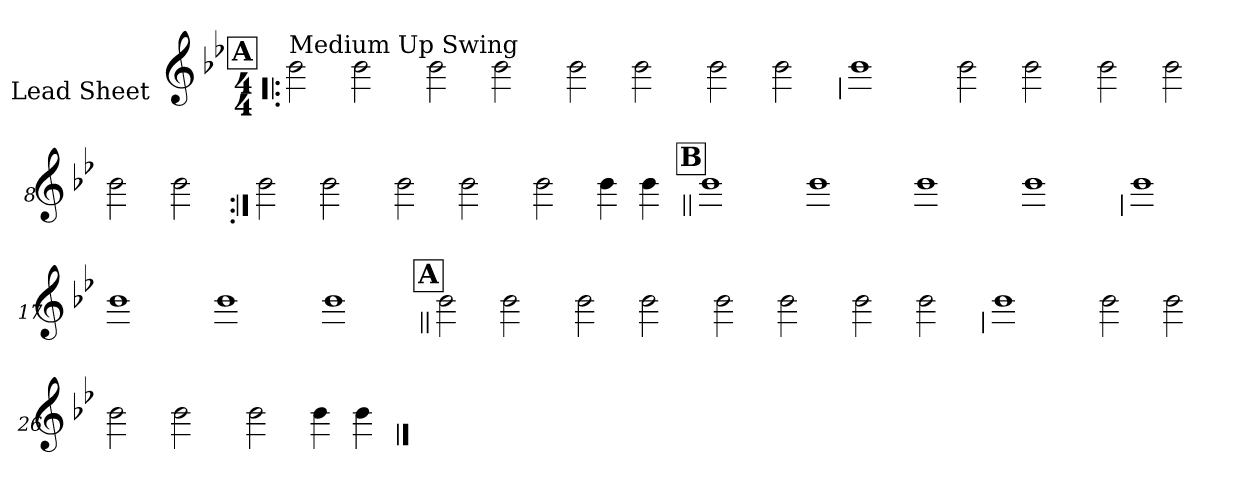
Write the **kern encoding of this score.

**kern
*part1
*staff1
*I"Lead Sheet
*stria0
*clefG2
*k[b-e-]
*B-:
*M4/4
!!LO:REH:place=s1:a:t=A
=1!|:
!LO:TX:a:t=Medium Up Swing
2b-
2b-
=2-
2b-
2b-
=3-
2b-
2b-
=4-
2b-
2b-
!!LO:LB:g=z
=5
1b-
=6-
2b-
2b-
=7-
2b-
2b-
=8-
2b-
2b-
!!LO:LB:g=z
=9:|!
2b-
2b-
=10-
2b-
2b-
=11-
2b-
4b-
4b-
!!LO:LB:g=z
!!LO:REH:place=s1:a:t=B
=12||
1b-
=13-
1b-
=14-
1b-
=15-
1b-
!!LO:LB:g=z
=16
1b-
=17-
1b-
=18-
1b-
=19-
1b-
!!LO:LB:g=z
!!LO:REH:place=s1:a:t=A
=20||
2b-
2b-
=21-
2b-
2b-
=22-
2b-
2b-
=23-
2b-
2b-
!!LO:LB:g=z
=24
1b-
=25-
2b-
2b-
=26-
2b-
2b-
=27-
2b-
4b-
4b-
==
*-
